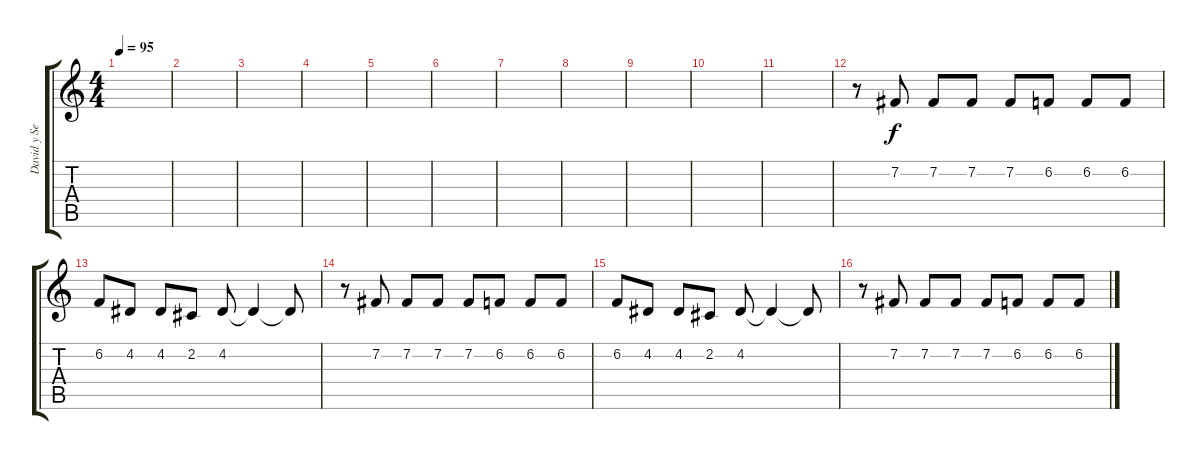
\track ("David y Sebastien Voces" "David y Se") {instrument clarinet}
\staff {score tabs}
\tuning (E4 B3 G3 D3 A2 E2) {hide}
\ts (4 4)
\tempo 95
\clef g2
\ks c
|
|
|
|
|
|
|
|
|
|
|
r.8 7.2.8 7.2.8 7.2.8 7.2.8 6.2.8 6.2.8 6.2.8 |
6.2.8 4.2.8 4.2.8 2.2.8 4.2.8 4.2{t}.4 4.2{t}.8 |
r.8 7.2.8 7.2.8 7.2.8 7.2.8 6.2.8 6.2.8 6.2.8 |
6.2.8 4.2.8 4.2.8 2.2.8 4.2.8 4.2{t}.4 4.2{t}.8 |
r.8 7.2.8 7.2.8 7.2.8 7.2.8 6.2.8 6.2.8 6.2.8
